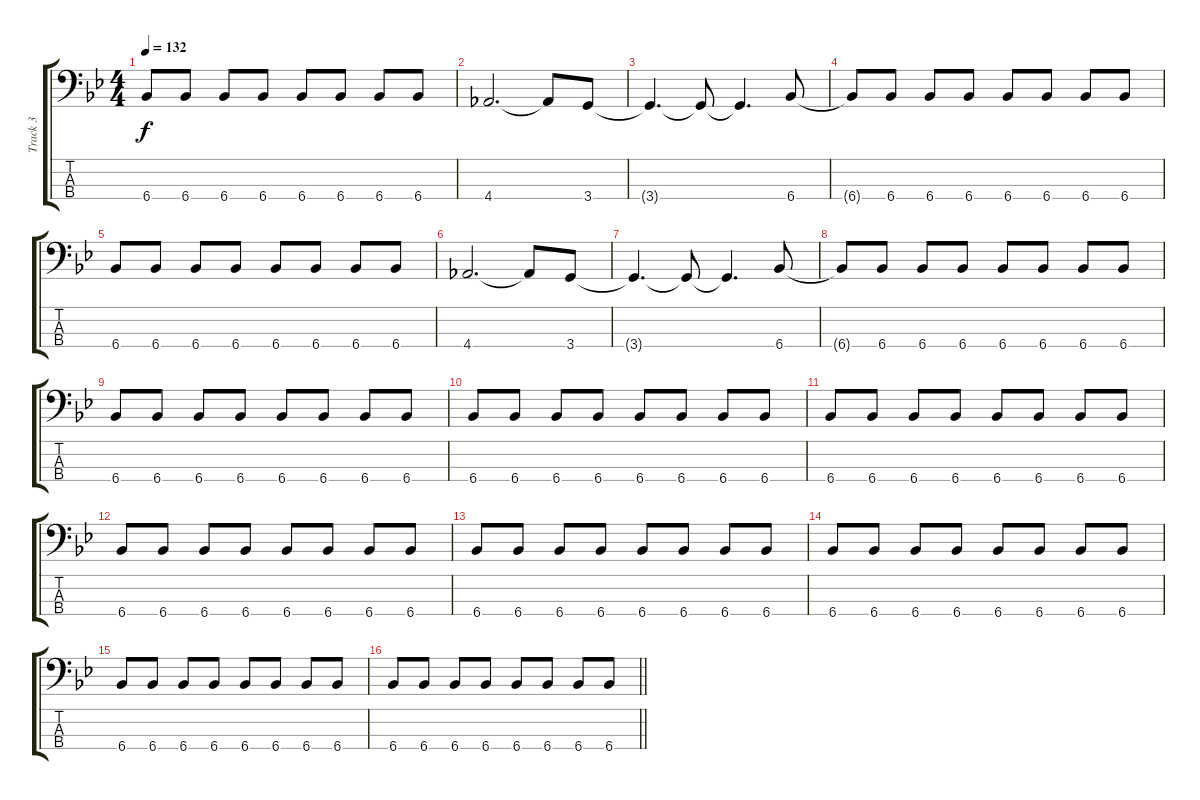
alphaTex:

\track ("Track 3" "Track 3") {instrument electricbassfinger}
\staff {score tabs}
\tuning (G2 D2 A1 E1) {hide}
\ts (4 4)
\tempo 132
\clef f4
\ks bb
6.4.8{dy f} 6.4.8 6.4.8 6.4.8 6.4.8 6.4.8 6.4.8 6.4.8 |
4.4.2{d} 4.4{t}.8 3.4.8 |
3.4{t}.4{d} 3.4{t}.8 3.4{t}.4{d} 6.4.8 |
6.4{t}.8 6.4.8 6.4.8 6.4.8 6.4.8 6.4.8 6.4.8 6.4.8 |
6.4.8 6.4.8 6.4.8 6.4.8 6.4.8 6.4.8 6.4.8 6.4.8 |
4.4.2{d} 4.4{t}.8 3.4.8 |
3.4{t}.4{d} 3.4{t}.8 3.4{t}.4{d} 6.4.8 |
6.4{t}.8 6.4.8 6.4.8 6.4.8 6.4.8 6.4.8 6.4.8 6.4.8 |
6.4.8 6.4.8 6.4.8 6.4.8 6.4.8 6.4.8 6.4.8 6.4.8 |
6.4.8 6.4.8 6.4.8 6.4.8 6.4.8 6.4.8 6.4.8 6.4.8 |
6.4.8 6.4.8 6.4.8 6.4.8 6.4.8 6.4.8 6.4.8 6.4.8 |
6.4.8 6.4.8 6.4.8 6.4.8 6.4.8 6.4.8 6.4.8 6.4.8 |
6.4.8 6.4.8 6.4.8 6.4.8 6.4.8 6.4.8 6.4.8 6.4.8 |
6.4.8 6.4.8 6.4.8 6.4.8 6.4.8 6.4.8 6.4.8 6.4.8 |
6.4.8 6.4.8 6.4.8 6.4.8 6.4.8 6.4.8 6.4.8 6.4.8 |
\barLineRight lightlight
6.4.8 6.4.8 6.4.8 6.4.8 6.4.8 6.4.8 6.4.8 6.4.8
